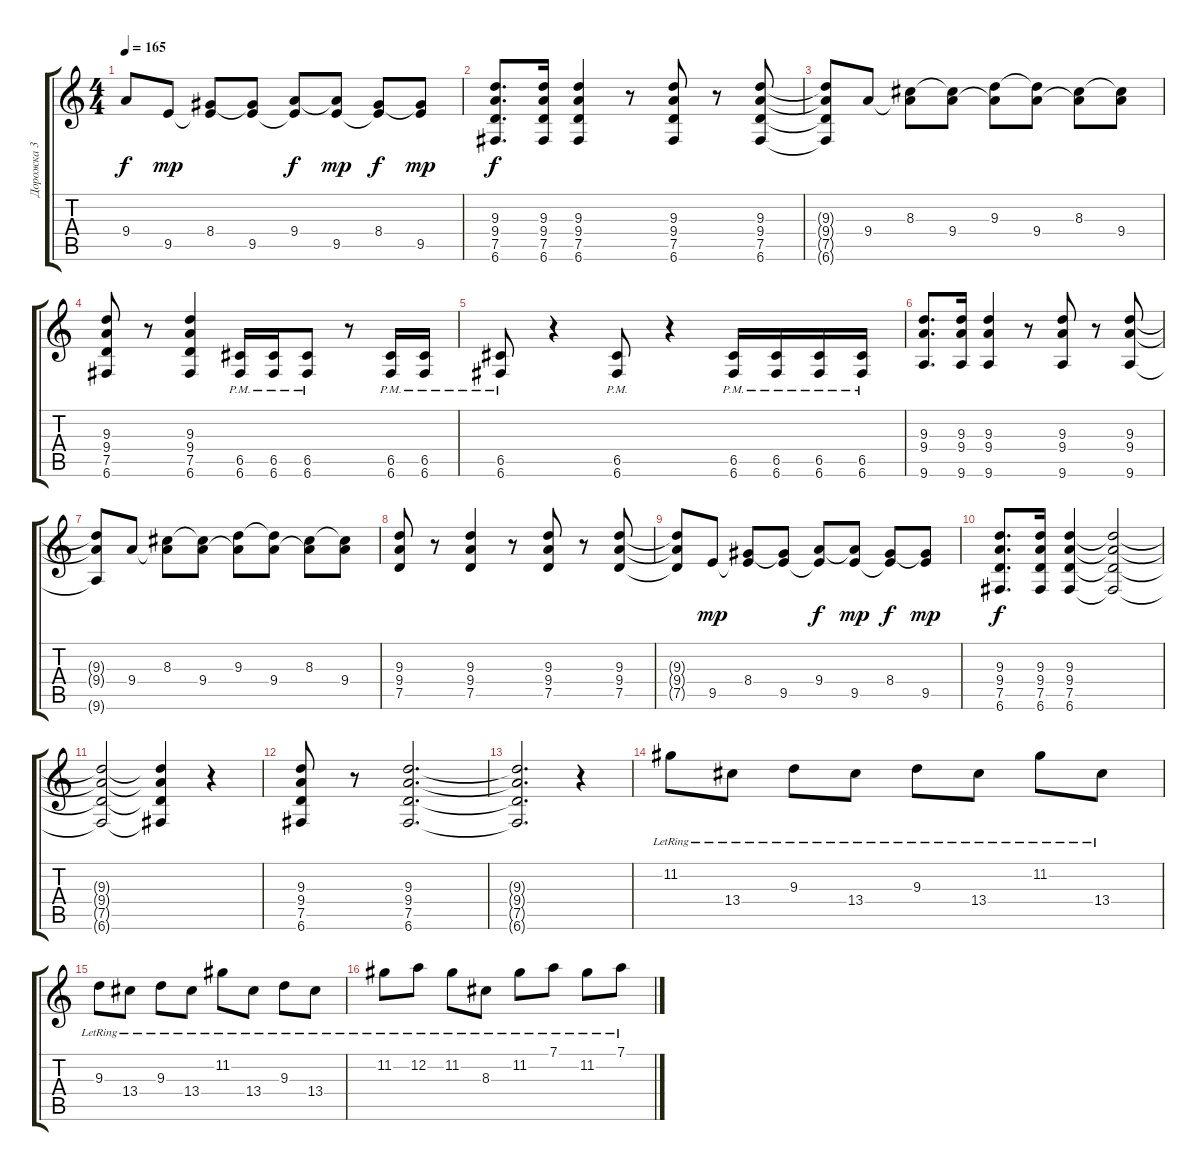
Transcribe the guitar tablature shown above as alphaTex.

\track ("Дорожка 3" "Дорожка 3") {instrument distortionguitar}
\staff {score tabs}
\tuning (D4 A3 F3 C3 G2 C2) {hide}
\ts (4 4)
\tempo 165
\clef g2
\ks c
9.4{t}.8{dy f} 9.5.8{dy mp} (8.4 9.5{t}).8 (8.4{t} 9.5).8 (9.4 9.5{t}).8{dy f} (9.4{t} 9.5).8{dy mp} (8.4 9.5{t}).8{dy f} (8.4{t} 9.5).8{dy mp} |
(9.3 9.4 7.5 6.6).8{d dy f} (9.3 9.4 7.5 6.6).16 (9.3 9.4 7.5 6.6).4 r.8 (9.3 9.4 7.5 6.6).8 r.8 (9.3 9.4 7.5 6.6).8 |
(9.3{t} 9.4{t} 7.5{t} 6.6{t}).8 9.4.8 (8.3 9.4{t}).8 (8.3{t} 9.4).8 (9.3 9.4{t}).8 (9.3{t} 9.4).8 (8.3 9.4{t}).8 (8.3{t} 9.4).8 |
(9.3 9.4 7.5 6.6).8 r.8 (9.3 9.4 7.5 6.6).4 (6.5{pm} 6.6{pm}).16 (6.5{pm} 6.6{pm}).16 (6.5{pm} 6.6{pm}).8 r.8 (6.5{pm} 6.6{pm}).16 (6.5{pm} 6.6{pm}).16 |
(6.5{pm} 6.6{pm}).8 r.4 (6.5{pm} 6.6{pm}).8 r.4 (6.5{pm} 6.6{pm}).16 (6.5{pm} 6.6{pm}).16 (6.5{pm} 6.6{pm}).16 (6.5{pm} 6.6{pm}).16 |
(9.3 9.4 9.6).8{d} (9.3 9.4 9.6).16 (9.3 9.4 9.6).4 r.8 (9.3 9.4 9.6).8 r.8 (9.3 9.4 9.6).8 |
(9.3{t} 9.4{t} 9.6{t}).8 9.4.8 (8.3 9.4{t}).8 (8.3{t} 9.4).8 (9.3 9.4{t}).8 (9.3{t} 9.4).8 (8.3 9.4{t}).8 (8.3{t} 9.4).8 |
(9.3 9.4 7.5).8 r.8 (9.3 9.4 7.5).4 r.8 (9.3 9.4 7.5).8 r.8 (9.3 9.4 7.5).8 |
(9.3{t} 9.4{t} 7.5{t}).8 9.5.8{dy mp} (8.4 9.5{t}).8 (8.4{t} 9.5).8 (9.4 9.5{t}).8{dy f} (9.4{t} 9.5).8{dy mp} (8.4 9.5{t}).8{dy f} (8.4{t} 9.5).8{dy mp} |
(9.3 9.4 7.5 6.6).8{d dy f} (9.3 9.4 7.5 6.6).16 (9.3 9.4 7.5 6.6).4 (9.3{t} 9.4{t} 7.5{t} 6.6{t}).2 |
(9.3{t} 9.4{t} 7.5{t} 6.6{t}).2 (9.3{t} 9.4{t} 7.5{t} 6.6{t}).4 r.4 |
(9.3 9.4 7.5 6.6).8 r.8 (9.3 9.4 7.5 6.6).2{d} |
(9.3{t} 9.4{t} 7.5{t} 6.6{t}).2{d} r.4 |
11.2{lr}.8 13.4{lr}.8 9.3{lr}.8 13.4{lr}.8 9.3{lr}.8 13.4{lr}.8 11.2{lr}.8 13.4{lr}.8 |
9.3{lr}.8 13.4{lr}.8 9.3{lr}.8 13.4{lr}.8 11.2{lr}.8 13.4{lr}.8 9.3{lr}.8 13.4{lr}.8 |
11.2{lr}.8 12.2{lr}.8 11.2{lr}.8 8.3{lr}.8 11.2{lr}.8 7.1{lr}.8 11.2{lr}.8 7.1{lr}.8
